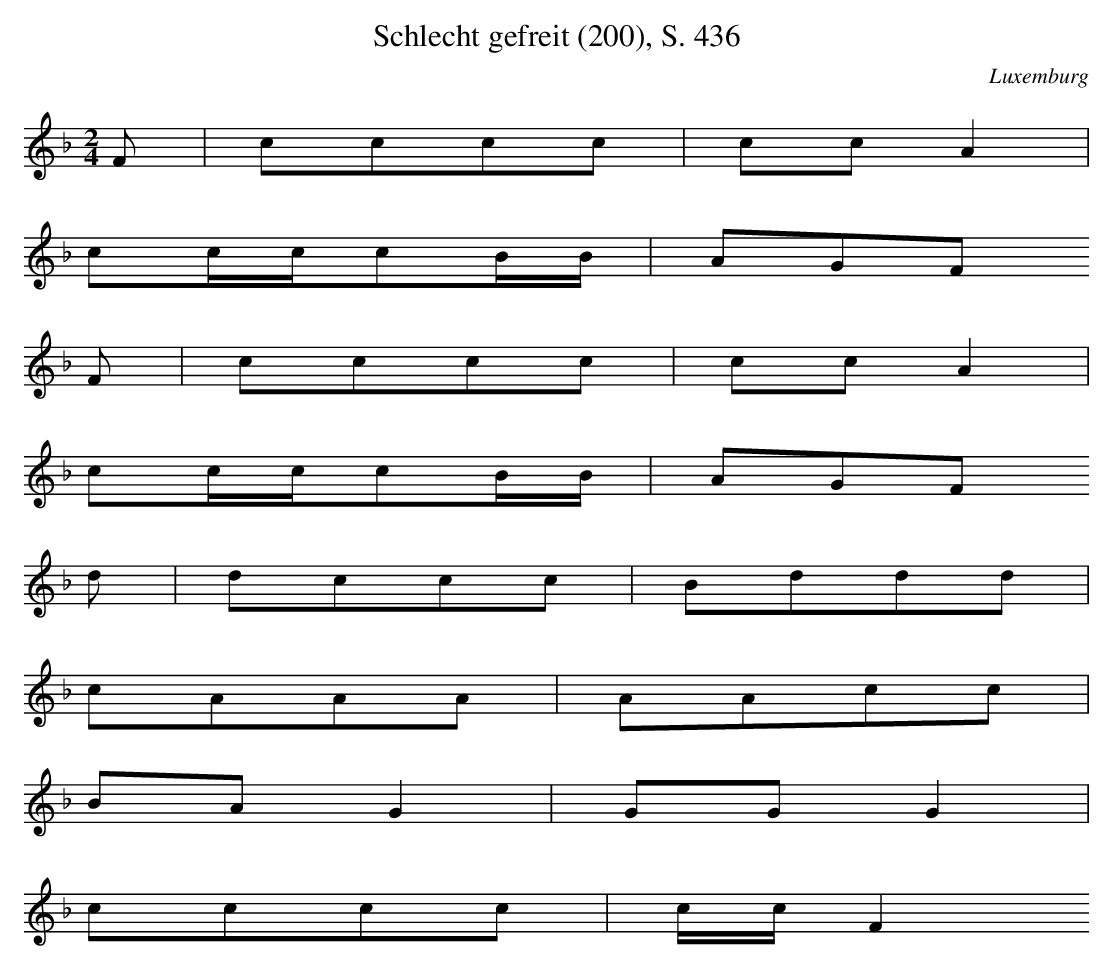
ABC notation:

X:1
T: Schlecht gefreit (200), S. 436
O: Luxemburg
M: 2/4
L: 1/16
K: F
F2 | c2c2c2c2 | c2c2A4 |
c2ccc2BB | A2G2F2
F2 | c2c2c2c2 | c2c2A4 |
c2ccc2BB | A2G2F2
d2 | d2c2c2c2 | B2d2d2d2 |
c2A2A2A2 | A2A2c2c2 |
B2A2G4 | G2G2G4 |
c2c2c2c2 | ccF4
